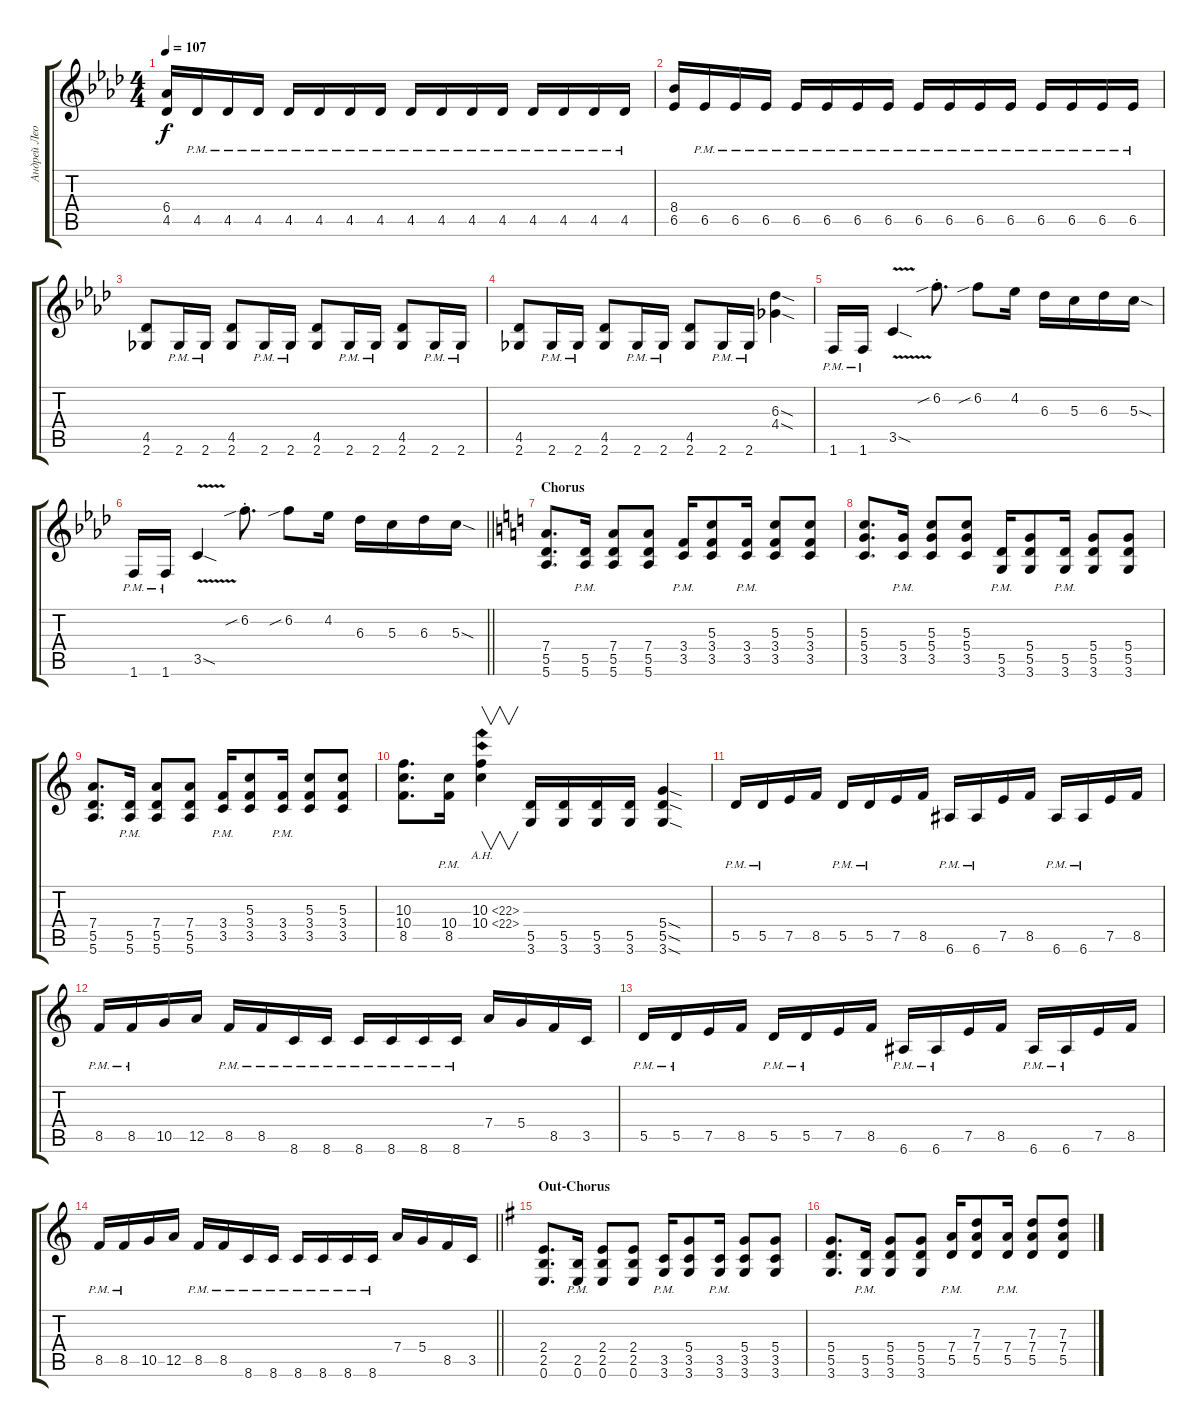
\track ("Андрей Леонтьев" "Андрей Лео") {instrument distortionguitar}
\staff {score tabs}
\tuning (E4 B3 G3 D3 A2 E2) {hide}
\ts (4 4)
\tempo 107
\clef g2
\ks ab
(6.4 4.5).16{dy f} 4.5{pm}.16 4.5{pm}.16 4.5{pm}.16 4.5{pm}.16 4.5{pm}.16 4.5{pm}.16 4.5{pm}.16 4.5{pm}.16 4.5{pm}.16 4.5{pm}.16 4.5{pm}.16 4.5{pm}.16 4.5{pm}.16 4.5{pm}.16 4.5{pm}.16 |
(8.4 6.5).16 6.5{pm}.16 6.5{pm}.16 6.5{pm}.16 6.5{pm}.16 6.5{pm}.16 6.5{pm}.16 6.5{pm}.16 6.5{pm}.16 6.5{pm}.16 6.5{pm}.16 6.5{pm}.16 6.5{pm}.16 6.5{pm}.16 6.5{pm}.16 6.5{pm}.16 |
(4.5 2.6).8 2.6{pm}.16 2.6{pm}.16 (4.5 2.6).8 2.6{pm}.16 2.6{pm}.16 (4.5 2.6).8 2.6{pm}.16 2.6{pm}.16 (4.5 2.6).8 2.6{pm}.16 2.6{pm}.16 |
(4.5 2.6).8 2.6{pm}.16 2.6{pm}.16 (4.5 2.6).8 2.6{pm}.16 2.6{pm}.16 (4.5 2.6).8 2.6{pm}.16 2.6{pm}.16 (6.3{sod} 4.4{sod}).4 |
1.6{pm}.16 1.6{pm}.16 3.5{v sod}.4 6.2{sib st}.8{d} 6.2{sib}.8 4.2.16 6.3.16 5.3.16 6.3.16 5.3{sod}.16 |
\barLineRight lightlight
1.6{pm}.16 1.6{pm}.16 3.5{v sod}.4 6.2{sib st}.8{d} 6.2{sib}.8 4.2.16 6.3.16 5.3.16 6.3.16 5.3{sod}.16 |
\section ("" "Chorus")
\ks c
(7.4 5.5 5.6).8{d} (5.5{pm} 5.6{pm}).16 (7.4 5.5 5.6).8 (7.4 5.5 5.6).8 (3.4{pm} 3.5{pm}).16 (5.3 3.4 3.5).8 (3.4{pm} 3.5{pm}).16 (5.3 3.4 3.5).8 (5.3 3.4 3.5).8 |
(5.3 5.4 3.5).8{d} (5.4{pm} 3.5{pm}).16 (5.3 5.4 3.5).8 (5.3 5.4 3.5).8 (5.5{pm} 3.6{pm}).16 (5.4 5.5 3.6).8 (5.5{pm} 3.6{pm}).16 (5.4 5.5 3.6).8 (5.4 5.5 3.6).8 |
(7.4 5.5 5.6).8{d} (5.5{pm} 5.6{pm}).16 (7.4 5.5 5.6).8 (7.4 5.5 5.6).8 (3.4{pm} 3.5{pm}).16 (5.3 3.4 3.5).8 (3.4{pm} 3.5{pm}).16 (5.3 3.4 3.5).8 (5.3 3.4 3.5).8 |
(10.3 10.4 8.5).8{d} (10.4{pm} 8.5{pm}).16 (10.3{ah 12} 10.4{ah 12}).4{v} (5.5 3.6).16 (5.5 3.6).16 (5.5 3.6).16 (5.5 3.6).16 (5.4{sod} 5.5{sod} 3.6{sod}).4 |
5.5{pm}.16 5.5{pm}.16 7.5.16 8.5.16 5.5{pm}.16 5.5{pm}.16 7.5.16 8.5.16 6.6{pm}.16 6.6{pm}.16 7.5.16 8.5.16 6.6{pm}.16 6.6{pm}.16 7.5.16 8.5.16 |
8.5{pm}.16 8.5{pm}.16 10.5.16 12.5.16 8.5{pm}.16 8.5{pm}.16 8.6{pm}.16 8.6{pm}.16 8.6{pm}.16 8.6{pm}.16 8.6{pm}.16 8.6{pm}.16 7.4.16 5.4.16 8.5.16 3.5.16 |
5.5{pm}.16 5.5{pm}.16 7.5.16 8.5.16 5.5{pm}.16 5.5{pm}.16 7.5.16 8.5.16 6.6{pm}.16 6.6{pm}.16 7.5.16 8.5.16 6.6{pm}.16 6.6{pm}.16 7.5.16 8.5.16 |
\barLineRight lightlight
8.5{pm}.16 8.5{pm}.16 10.5.16 12.5.16 8.5{pm}.16 8.5{pm}.16 8.6{pm}.16 8.6{pm}.16 8.6{pm}.16 8.6{pm}.16 8.6{pm}.16 8.6{pm}.16 7.4.16 5.4.16 8.5.16 3.5.16 |
\section ("" "Out-Chorus")
\ks g
(2.4 2.5 0.6).8{d} (2.5{pm} 0.6{pm}).16 (2.4 2.5 0.6).8 (2.4 2.5 0.6).8 (3.5{pm} 3.6{pm}).16 (5.4 3.5 3.6).8 (3.5{pm} 3.6{pm}).16 (5.4 3.5 3.6).8 (5.4 3.5 3.6).8 |
(5.4 5.5 3.6).8{d} (5.5{pm} 3.6{pm}).16 (5.4 5.5 3.6).8 (5.4 5.5 3.6).8 (7.4{pm} 5.5{pm}).16 (7.3 7.4 5.5).8 (7.4{pm} 5.5{pm}).16 (7.3 7.4 5.5).8 (7.3 7.4 5.5).8
